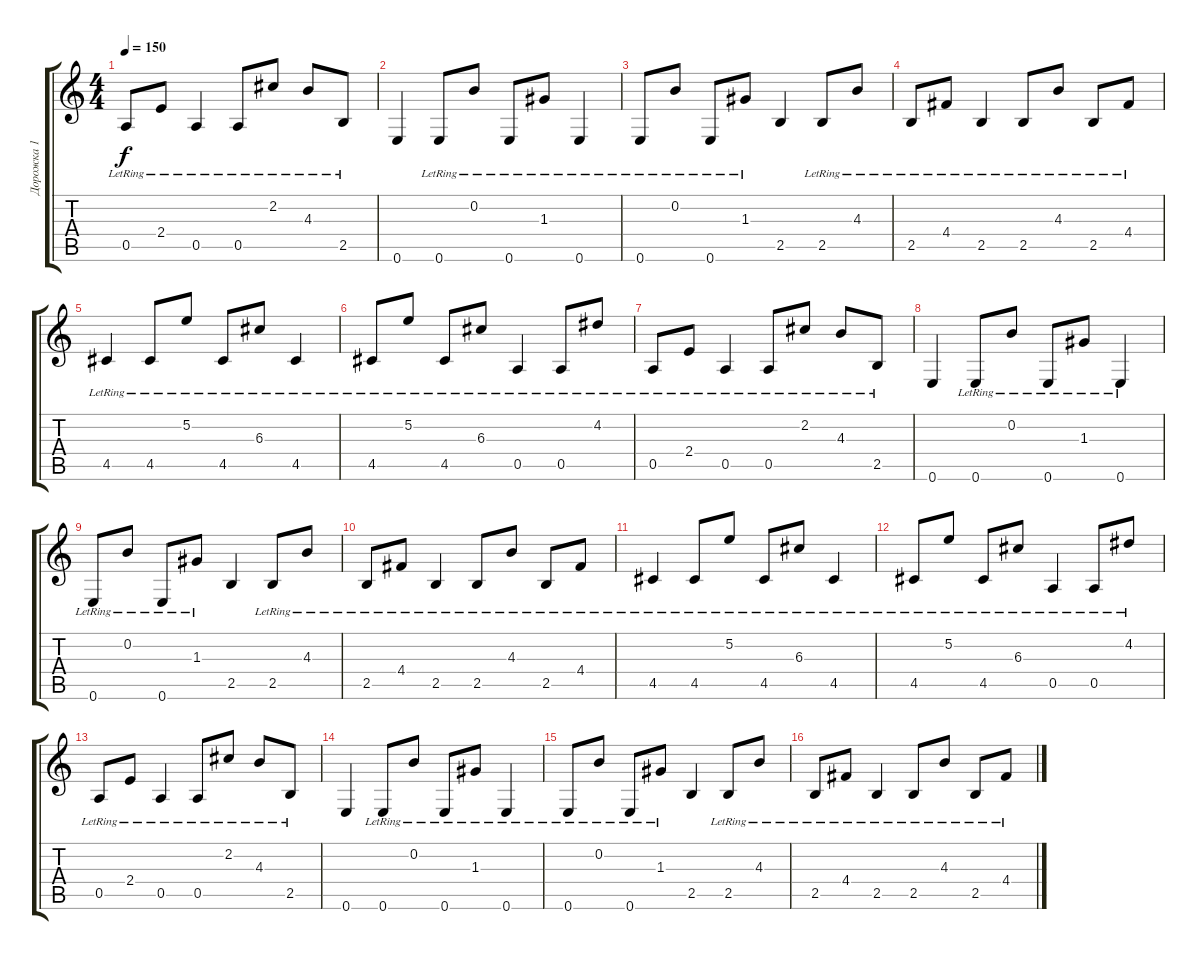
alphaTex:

\track ("Дорожка 1" "Дорожка 1") {instrument acousticguitarsteel}
\staff {score tabs}
\tuning (E4 B3 G3 D3 A2 E2) {hide}
\ts (4 4)
\tempo 150
\clef g2
\ks c
0.5{lr}.8{dy f} 2.4{lr}.8 0.5{lr}.4 0.5{lr}.8 2.2{lr}.8 4.3{lr}.8 2.5{lr}.8 |
0.6.4 0.6{lr}.8 0.2{lr}.8 0.6{lr}.8 1.3{lr}.8 0.6{lr}.4 |
0.6{lr}.8 0.2{lr}.8 0.6{lr}.8 1.3{lr}.8 2.5.4 2.5{lr}.8 4.3{lr}.8 |
2.5{lr}.8 4.4{lr}.8 2.5{lr}.4 2.5{lr}.8 4.3{lr}.8 2.5{lr}.8 4.4{lr}.8 |
4.5{lr}.4 4.5{lr}.8 5.2{lr}.8 4.5{lr}.8 6.3{lr}.8 4.5{lr}.4 |
4.5{lr}.8 5.2{lr}.8 4.5{lr}.8 6.3{lr}.8 0.5{lr}.4 0.5{lr}.8 4.2{lr}.8 |
0.5{lr}.8 2.4{lr}.8 0.5{lr}.4 0.5{lr}.8 2.2{lr}.8 4.3{lr}.8 2.5{lr}.8 |
0.6.4 0.6{lr}.8 0.2{lr}.8 0.6{lr}.8 1.3{lr}.8 0.6{lr}.4 |
0.6{lr}.8 0.2{lr}.8 0.6{lr}.8 1.3{lr}.8 2.5.4 2.5{lr}.8 4.3{lr}.8 |
2.5{lr}.8 4.4{lr}.8 2.5{lr}.4 2.5{lr}.8 4.3{lr}.8 2.5{lr}.8 4.4{lr}.8 |
4.5{lr}.4 4.5{lr}.8 5.2{lr}.8 4.5{lr}.8 6.3{lr}.8 4.5{lr}.4 |
4.5{lr}.8 5.2{lr}.8 4.5{lr}.8 6.3{lr}.8 0.5{lr}.4 0.5{lr}.8 4.2{lr}.8 |
0.5{lr}.8 2.4{lr}.8 0.5{lr}.4 0.5{lr}.8 2.2{lr}.8 4.3{lr}.8 2.5{lr}.8 |
0.6.4 0.6{lr}.8 0.2{lr}.8 0.6{lr}.8 1.3{lr}.8 0.6{lr}.4 |
0.6{lr}.8 0.2{lr}.8 0.6{lr}.8 1.3{lr}.8 2.5.4 2.5{lr}.8 4.3{lr}.8 |
2.5{lr}.8 4.4{lr}.8 2.5{lr}.4 2.5{lr}.8 4.3{lr}.8 2.5{lr}.8 4.4{lr}.8
